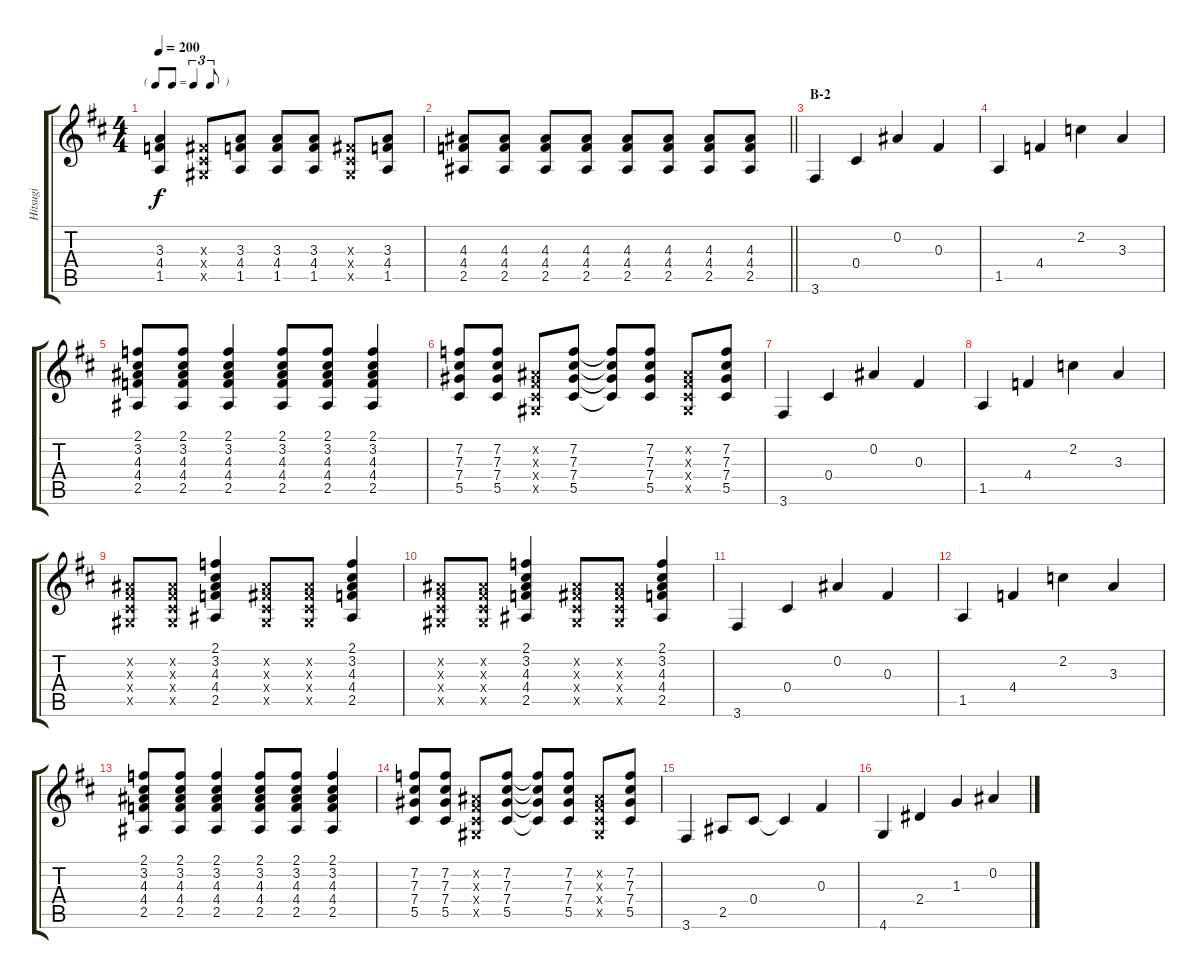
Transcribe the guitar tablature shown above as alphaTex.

\track ("Hitsugi" "Hitsugi") {instrument overdrivenguitar}
\staff {score tabs}
\tuning (Eb4 Bb3 Gb3 Db3 Ab2 Eb2) {hide}
\ts (4 4)
\tf triplet8th
\tempo 200
\clef g2
\ks d
(3.3 4.4 1.5).4{dy f} (0.3{x} 0.4{x} 0.5{x}).8 (3.3 4.4 1.5).8 (3.3 4.4 1.5).8 (3.3 4.4 1.5).8 (0.3{x} 0.4{x} 0.5{x}).8 (3.3 4.4 1.5).8 |
\barLineRight lightlight
(4.3 4.4 2.5).8 (4.3 4.4 2.5).8 (4.3 4.4 2.5).8 (4.3 4.4 2.5).8 (4.3 4.4 2.5).8 (4.3 4.4 2.5).8 (4.3 4.4 2.5).8 (4.3 4.4 2.5).8 |
\section ("" "B-2")
3.6.4 0.4.4 0.2.4 0.3.4 |
1.5.4 4.4.4 2.2.4 3.3.4 |
(2.1 3.2 4.3 4.4 2.5).8 (2.1 3.2 4.3 4.4 2.5).8 (2.1 3.2 4.3 4.4 2.5).4 (2.1 3.2 4.3 4.4 2.5).8 (2.1 3.2 4.3 4.4 2.5).8 (2.1 3.2 4.3 4.4 2.5).4 |
(7.2 7.3 7.4 5.5).8 (7.2 7.3 7.4 5.5).8 (0.2{x} 0.3{x} 0.4{x} 0.5{x}).8 (7.2 7.3 7.4 5.5).8 (7.2{t} 7.3{t} 7.4{t} 5.5{t}).8 (7.2 7.3 7.4 5.5).8 (0.2{x} 0.3{x} 0.4{x} 0.5{x}).8 (7.2 7.3 7.4 5.5).8 |
3.6.4 0.4.4 0.2.4 0.3.4 |
1.5.4 4.4.4 2.2.4 3.3.4 |
(0.2{x} 0.3{x} 0.4{x} 0.5{x}).8 (0.2{x} 0.3{x} 0.4{x} 0.5{x}).8 (2.1 3.2 4.3 4.4 2.5).4 (0.2{x} 0.3{x} 0.4{x} 0.5{x}).8 (0.2{x} 0.3{x} 0.4{x} 0.5{x}).8 (2.1 3.2 4.3 4.4 2.5).4 |
(0.2{x} 0.3{x} 0.4{x} 0.5{x}).8 (0.2{x} 0.3{x} 0.4{x} 0.5{x}).8 (2.1 3.2 4.3 4.4 2.5).4 (0.2{x} 0.3{x} 0.4{x} 0.5{x}).8 (0.2{x} 0.3{x} 0.4{x} 0.5{x}).8 (2.1 3.2 4.3 4.4 2.5).4 |
3.6.4 0.4.4 0.2.4 0.3.4 |
1.5.4 4.4.4 2.2.4 3.3.4 |
(2.1 3.2 4.3 4.4 2.5).8 (2.1 3.2 4.3 4.4 2.5).8 (2.1 3.2 4.3 4.4 2.5).4 (2.1 3.2 4.3 4.4 2.5).8 (2.1 3.2 4.3 4.4 2.5).8 (2.1 3.2 4.3 4.4 2.5).4 |
(7.2 7.3 7.4 5.5).8 (7.2 7.3 7.4 5.5).8 (0.2{x} 0.3{x} 0.4{x} 0.5{x}).8 (7.2 7.3 7.4 5.5).8 (7.2{t} 7.3{t} 7.4{t} 5.5{t}).8 (7.2 7.3 7.4 5.5).8 (0.2{x} 0.3{x} 0.4{x} 0.5{x}).8 (7.2 7.3 7.4 5.5).8 |
3.6.4 2.5.8 0.4.8 0.4{t}.4 0.3.4 |
4.6.4 2.4.4 1.3.4 0.2.4
